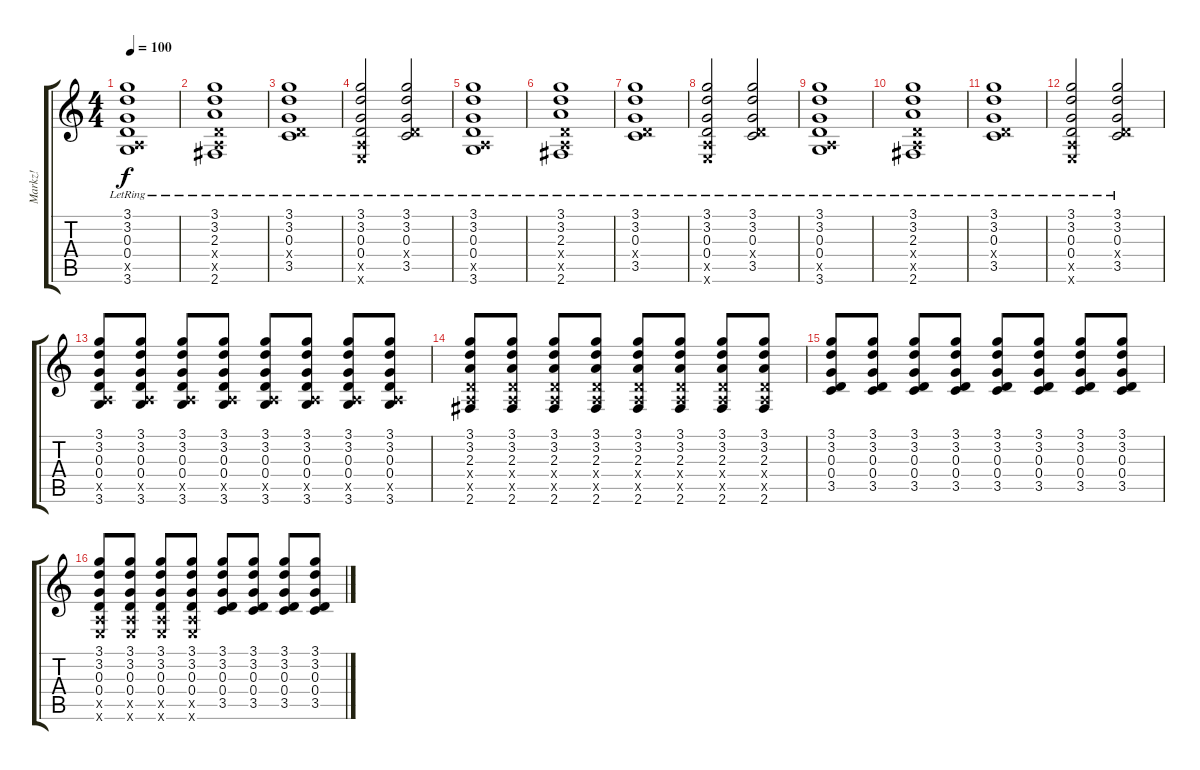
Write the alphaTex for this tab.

\track ("Markz!" "Markz!") {instrument acousticguitarsteel}
\staff {score tabs}
\tuning (E4 B3 G3 D3 A2 E2) {hide}
\ts (4 4)
\tempo 100
\clef g2
\ks c
(3.1{lr} 3.2{lr} 0.3{lr} 0.4{lr} 0.5{x} 3.6{lr}).1{dy f} |
(3.1{lr} 3.2{lr} 2.3{lr} 0.4{x} 0.5{x} 2.6{lr}).1 |
(3.1{lr} 3.2{lr} 0.3{lr} 0.4{x} 3.5{lr}).1 |
(3.1{lr} 3.2{lr} 0.3{lr} 0.4{lr} 0.5{x} 0.6{x}).2 (3.1{lr} 3.2{lr} 0.3{lr} 0.4{x} 3.5{lr}).2 |
(3.1{lr} 3.2{lr} 0.3{lr} 0.4{lr} 0.5{x} 3.6{lr}).1 |
(3.1{lr} 3.2{lr} 2.3{lr} 0.4{x} 0.5{x} 2.6{lr}).1 |
(3.1{lr} 3.2{lr} 0.3{lr} 0.4{x} 3.5{lr}).1 |
(3.1{lr} 3.2{lr} 0.3{lr} 0.4{lr} 0.5{x} 0.6{x}).2 (3.1{lr} 3.2{lr} 0.3{lr} 0.4{x} 3.5{lr}).2 |
(3.1{lr} 3.2{lr} 0.3{lr} 0.4{lr} 0.5{x} 3.6{lr}).1 |
(3.1{lr} 3.2{lr} 2.3{lr} 0.4{x} 0.5{x} 2.6{lr}).1 |
(3.1{lr} 3.2{lr} 0.3{lr} 0.4{x} 3.5{lr}).1 |
(3.1{lr} 3.2{lr} 0.3{lr} 0.4{lr} 0.5{x} 0.6{x}).2 (3.1{lr} 3.2{lr} 0.3{lr} 0.4{x} 3.5{lr}).2 |
(3.1 3.2 0.3 0.4 0.5{x} 3.6).8 (3.1 3.2 0.3 0.4 0.5{x} 3.6).8 (3.1 3.2 0.3 0.4 0.5{x} 3.6).8 (3.1 3.2 0.3 0.4 0.5{x} 3.6).8 (3.1 3.2 0.3 0.4 0.5{x} 3.6).8 (3.1 3.2 0.3 0.4 0.5{x} 3.6).8 (3.1 3.2 0.3 0.4 0.5{x} 3.6).8 (3.1 3.2 0.3 0.4 0.5{x} 3.6).8 |
(3.1 3.2 2.3 0.4{x} 0.5{x} 2.6).8 (3.1 3.2 2.3 0.4{x} 0.5{x} 2.6).8 (3.1 3.2 2.3 0.4{x} 0.5{x} 2.6).8 (3.1 3.2 2.3 0.4{x} 0.5{x} 2.6).8 (3.1 3.2 2.3 0.4{x} 0.5{x} 2.6).8 (3.1 3.2 2.3 0.4{x} 0.5{x} 2.6).8 (3.1 3.2 2.3 0.4{x} 0.5{x} 2.6).8 (3.1 3.2 2.3 0.4{x} 0.5{x} 2.6).8 |
(3.1 3.2 0.3 0.4 3.5).8 (3.1 3.2 0.3 0.4 3.5).8 (3.1 3.2 0.3 0.4 3.5).8 (3.1 3.2 0.3 0.4 3.5).8 (3.1 3.2 0.3 0.4 3.5).8 (3.1 3.2 0.3 0.4 3.5).8 (3.1 3.2 0.3 0.4 3.5).8 (3.1 3.2 0.3 0.4 3.5).8 |
(3.1 3.2 0.3 0.4 0.5{x} 0.6{x}).8 (3.1 3.2 0.3 0.4 0.5{x} 0.6{x}).8 (3.1 3.2 0.3 0.4 0.5{x} 0.6{x}).8 (3.1 3.2 0.3 0.4 0.5{x} 0.6{x}).8 (3.1 3.2 0.3 0.4 3.5).8 (3.1 3.2 0.3 0.4 3.5).8 (3.1 3.2 0.3 0.4 3.5).8 (3.1 3.2 0.3 0.4 3.5).8
